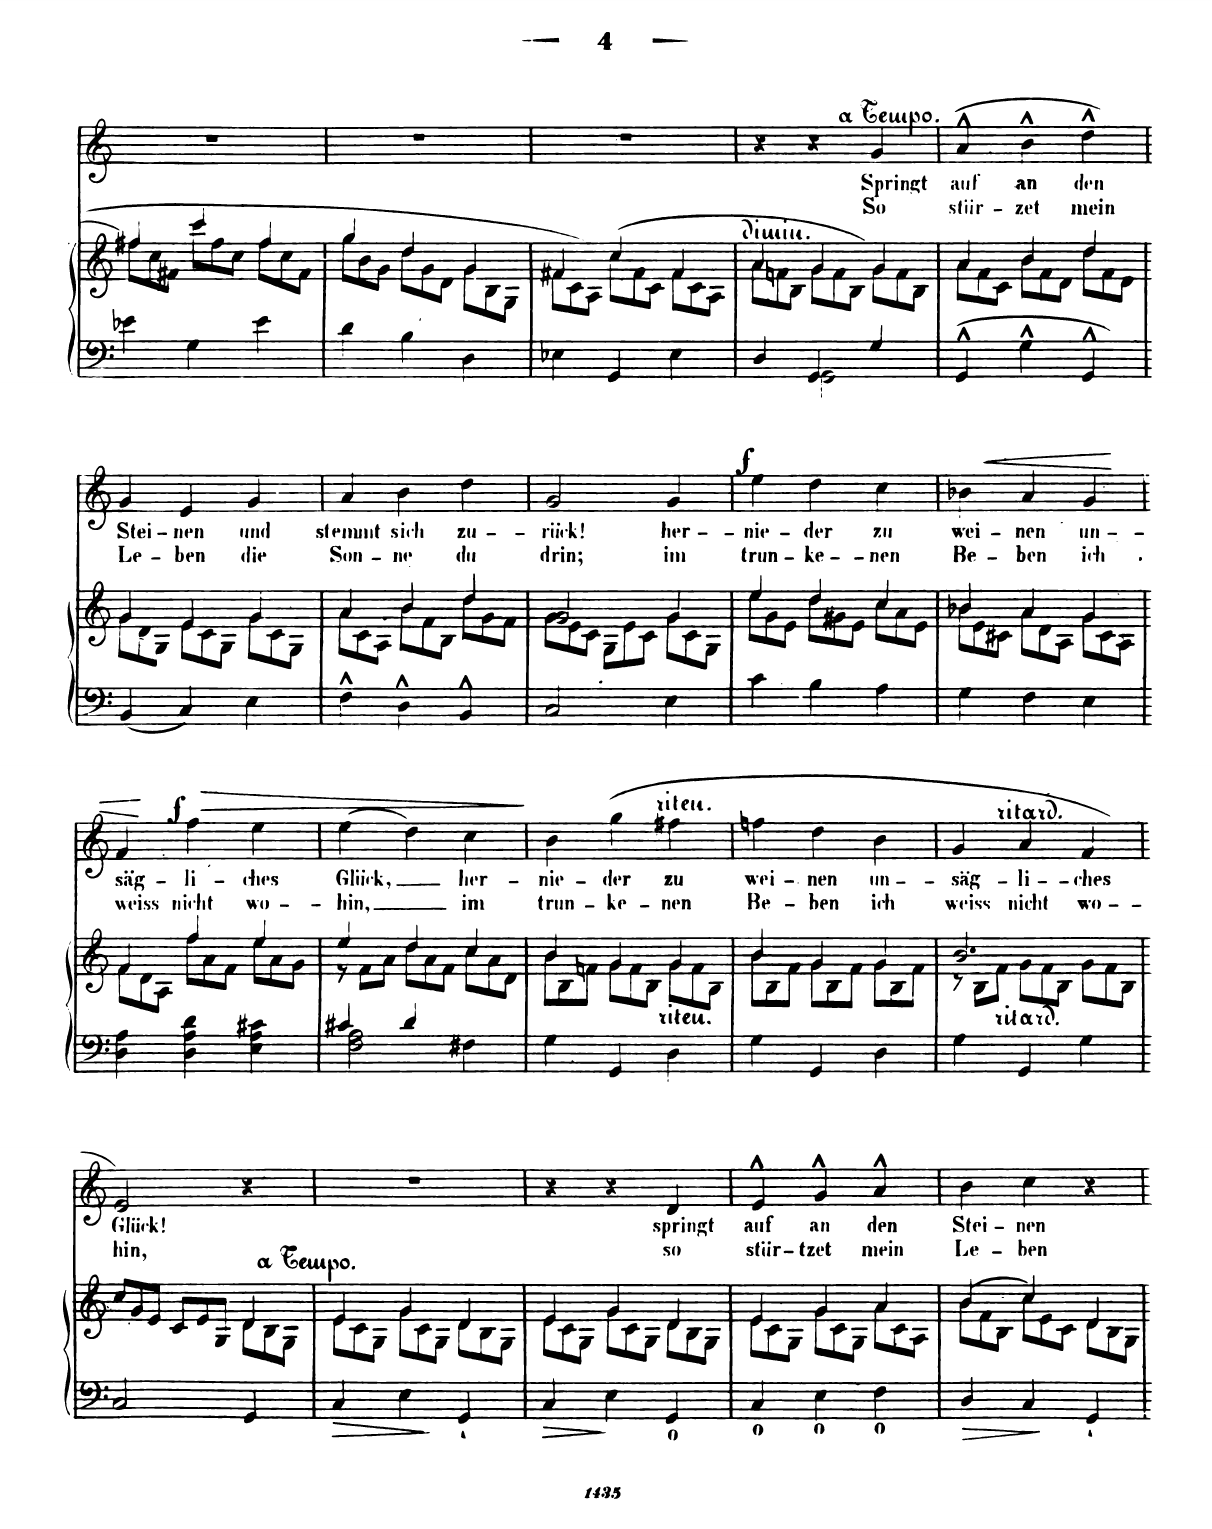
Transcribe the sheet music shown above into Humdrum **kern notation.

**kern	**kern	**kern	**text	**text	**dynam
*part2	*part2	*part1	*part1	*part1	*part1
*staff3	*staff2	*staff1	*staff1	*staff1	*staff1
*I"Pianoforte	*	*I"Singstimme Voice	*	*	*
*I'Pno	*	*	*	*	*
*clefF4	*clefG2	*clefG2	*	*	*
*k[]	*k[]	*k[]	*	*	*
*M3/4	*M3/4	*M3/4	*	*	*
=42	=42	=42	=42	=42	=42
*	*^	*	*	*	*
*	*	*Xtuplet	*	*	*	*
4e-X\	(4ff#X/	12ff#\L	2.r	.	.	.
.	.	12cc\	.	.	.	.
.	.	12f#X\J	.	.	.	.
4G\	4ccc/	12ccc\L	.	.	.	.
.	.	12ff#\	.	.	.	.
.	.	12cc\J	.	.	.	.
4e-\	4ff#/	12ff#\L	.	.	.	.
.	.	12cc\	.	.	.	.
.	.	12f#\J	.	.	.	.
=43	=43	=43	=43	=43	=43	=43
4d\	4gg/	12gg\L	2.r	.	.	.
.	.	12b\	.	.	.	.
.	.	12g\J	.	.	.	.
4B\	4dd/	12dd\L	.	.	.	.
.	.	12g\	.	.	.	.
.	.	12d\J	.	.	.	.
4D\	4g/	12g\L	.	.	.	.
.	.	12B\	.	.	.	.
.	.	12G\J	.	.	.	.
=44	=44	=44	=44	=44	=44	=44
4E-X\	4f#X/	12f#\L	2.r	.	.	.
.	.	12c\	.	.	.	.
.	.	12A\J)	.	.	.	.
4GG/	(4cc/	12cc\L	.	.	.	.
.	.	12f#\	.	.	.	.
.	.	12c\J	.	.	.	.
4E-\	4f#/	12f#\L	.	.	.	.
.	.	12c\	.	.	.	.
.	.	12A\J	.	.	.	.
=45	=45	=45	=45	=45	=45	=45
*^	*	*	*	*	*	*
!	!	!LO:TX:b:i:t=dim.	!	!	!	!	!
4D\	4ryy	4a/	12a\L	4r	.	.	.
.	.	.	12fn\	.	.	.	.
.	.	.	12B\J	.	.	.	.
4GG/	2GG\	4g/	12g\L	4r	.	.	.
.	.	.	12f\	.	.	.	.
.	.	.	12B\J	.	.	.	.
!	!	!	!	!LO:TX:a:B:t=a Tempo	!	!	!
4G/	.	4g/)	12g\L	4g/	Springt	So	.
.	.	.	12f\	.	.	.	.
.	.	.	12B\J	.	.	.	.
*v	*v	*	*	*	*	*	*
=46	=46	=46	=46	=46	=46	=46
4GG^^/	4a/	12a\L	(4a^^/	auf	stür-	.
.	.	12f\	.	.	.	.
.	.	12c\J	.	.	.	.
4G^^\	4b/	12b\L	4b^^\	an	-zet	.
.	.	12f\	.	.	.	.
.	.	12d\J	.	.	.	.
4GG^^/	4dd/	12dd\L	4dd^^\)	den	mein	.
.	.	12f\	.	.	.	.
.	.	12e\J	.	.	.	.
=47	=47	=47	=47	=47	=47	=47
4BB/	4g/	12g\L	4g/	Stei-	Le-	.
.	.	12d\	.	.	.	.
.	.	12G\J	.	.	.	.
4C/	4e/	12e\L	4e/	-nen	-ben	.
.	.	12c\	.	.	.	.
.	.	12G\J	.	.	.	.
4E\	4g/	12g\L	4g/	und	die	.
.	.	12c\	.	.	.	.
.	.	12G\J	.	.	.	.
=48	=48	=48	=48	=48	=48	=48
4F^^\	4a/	12a\L	4a/	stemmt	Son-	.
.	.	12c\	.	.	.	.
.	.	12A\J	.	.	.	.
4D^^\	4b/	12b\L	4b\	sich	-ne	.
.	.	12f\	.	.	.	.
.	.	12B\J	.	.	.	.
4BB^^/	4dd/	12dd\L	4dd\	zu-	du	.
.	.	12g\	.	.	.	.
.	.	12f\J	.	.	.	.
=49	=49	=49	=49	=49	=49	=49
2C/	2g/	12g\L	2g/	-rück!	drin;	.
.	.	12e\	.	.	.	.
.	.	12c\J	.	.	.	.
.	.	12G\L	.	.	.	.
.	.	12e\	.	.	.	.
.	.	12c\J	.	.	.	.
4E\	4g/	12g\L	4g/	her-	im	.
.	.	12c\	.	.	.	.
.	.	12G\J	.	.	.	.
=50	=50	=50	=50	=50	=50	=50
!	!	!	!	!	!	!LO:DY:a
4c\	4ee/	12ee\L	4ee\	-nie-	trun-	f
.	.	12g\	.	.	.	.
.	.	12e\J	.	.	.	.
4B\	4dd/	12dd\L	4dd\	-der	-ke-	.
.	.	12g#X\	.	.	.	.
.	.	12e\J	.	.	.	.
4A\	4cc/	12cc\L	4cc\	zu	-nen	.
.	.	12a\	.	.	.	.
.	.	12e\J	.	.	.	.
=51	=51	=51	=51	=51	=51	=51
!	!	!	!	!	!	!LO:HP:b
4G\	4b-X/	12b-\L	4b-X\	wei-	Be-	<
.	.	12e\	.	.	.	.
.	.	12c#X\J	.	.	.	.
4F\	4a/	12a\L	4a/	-nen	-ben	.
.	.	12d\	.	.	.	.
.	.	12A\J	.	.	.	.
4E\	4g/	12g\L	4g/	un-	ich	.
.	.	12c#\	.	.	.	.
.	.	12A\J	.	.	.	.
=52	=52	=52	=52	=52	=52	=52
4D\ 4A\	4f/	12f\L	4f/	-säg-	weiss	.
.	.	12d\	.	.	.	.
.	.	12A\J	.	.	.	.
!	!	!	!	!	!	!LO:HP:n=1:b
!	!	!	!	!	!	!LO:DY:n=1:a
4D\ 4A\ 4d\	4ff/	12ff\L	4ff\	-li-	nicht	[ > f
.	.	12a\	.	.	.	.
.	.	12f\J	.	.	.	.
4E\ 4A\ 4c#X\	4ee/	12ee\L	4ee\	-ches	wo-	.
.	.	12a\	.	.	.	.
.	.	12g\J	.	.	.	.
=53	=53	=53	=53	=53	=53	=53
*^	*	*	*	*	*	*
4c#X/	2F\ 2A\	4ee/	12r	(4ee\	Glück,	-hin,	.
.	.	.	12f\L	.	.	.	.
.	.	.	12a\J	.	.	.	.
4d/	.	4dd/	12dd\L	4dd\)	.	.	.
.	.	.	12a\	.	.	.	.
.	.	.	12f\J	.	.	.	.
4F#X\	4ryy	4cc/	12cc\L	4cc\	her-	im	.
.	.	.	12a\	.	.	.	.
.	.	.	12d\J	.	.	.	.
*v	*v	*	*	*	*	*	*
*	*v	*v	*	*	*	*
.	.	.	.	.	]
=54	=54	=54	=54	=54	=54
*	*^	*	*	*	*
4G\	4b/	12b\L	4b\	-nie-	trun-	.
.	.	12B\	.	.	.	.
.	.	12fn\J	.	.	.	.
4GG/	4g/	12g\L	(4gg\	-der	-ke-	.
.	.	12f\	.	.	.	.
.	.	12B\J	.	.	.	.
!	!	!	!LO:TX:a:B:t=riten.	!	!	!
!	!LO:TX:b:B:t=riten.	!	!	!	!	!
4D\	4g/	12g\L	4ff#X\	zu	-nen	.
.	.	12f\	.	.	.	.
.	.	12B\J	.	.	.	.
=55	=55	=55	=55	=55	=55	=55
4G\	4b/	12b\L	4ffn\	wei-	Be-	.
.	.	12B\	.	.	.	.
.	.	12f\J	.	.	.	.
4GG/	4g/	12g\L	4dd\	-nen	-ben	.
.	.	12B\	.	.	.	.
.	.	12f\J	.	.	.	.
4D\	4g/	12g\L	4b\	un-	ich	.
.	.	12B\	.	.	.	.
.	.	12f\J	.	.	.	.
=56	=56	=56	=56	=56	=56	=56
4G\	2.b/	12r	4g/	-säg-	weiss	.
.	.	12B\L	.	.	.	.
.	.	12f\J	.	.	.	.
!	!	!	!LO:TX:a:B:t=ritard.	!	!	!
!	!	!LO:TX:b:B:t=ritard.	!	!	!	!
4GG/	.	12g\L	4a/	-li-	nicht	.
.	.	12f\	.	.	.	.
.	.	12B\J	.	.	.	.
4G\	.	12g\L	4f/	-ches	wo-	.
.	.	12f\	.	.	.	.
.	.	12B\J	.	.	.	.
=57	=57	=57	=57	=57	=57	=57
2C/	12cc/L	2ryy	2e/)	Glück!	-hin,	.
.	12g/	.	.	.	.	.
.	12e/J	.	.	.	.	.
.	12c/L	.	.	.	.	.
.	12e/	.	.	.	.	.
.	12G/J	.	.	.	.	.
!	!	!	!LO:TX:b:B:t=a tempo	!	!	!
4GG/	12d/L	4d\	4r	.	.	.
.	12B/	.	.	.	.	.
.	12G/J	.	.	.	.	.
=58	=58	=58	=58	=58	=58	=58
4C/	4e/	12e\L	2.r	.	.	.
.	.	12c\	.	.	.	.
.	.	12G\J	.	.	.	.
4E\	4g/	12g\L	.	.	.	.
.	.	12c\	.	.	.	.
.	.	12G\J	.	.	.	.
4GG`/	4d/	12d\L	.	.	.	.
.	.	12B\	.	.	.	.
.	.	12G\J	.	.	.	.
=59	=59	=59	=59	=59	=59	=59
4C/	4e/	12e\L	4r	.	.	.
.	.	12c\	.	.	.	.
.	.	12G\J	.	.	.	.
4E\	4g/	12g\L	4r	.	.	.
.	.	12c\	.	.	.	.
.	.	12G\J	.	.	.	.
4GG</	4d/	12d\L	4d/	springt	so	.
.	.	12B\	.	.	.	.
.	.	12G\J	.	.	.	.
=60	=60	=60	=60	=60	=60	=60
4C</	4e/	12e\L	4e^^/	auf	stür-	.
.	.	12c\	.	.	.	.
.	.	12G\J	.	.	.	.
4E<\	4g/	12g\L	4g^^/	an	-tzet	.
.	.	12c\	.	.	.	.
.	.	12G\J	.	.	.	.
4F<\	4a/	12a\L	4a^^/	den	mein	.
.	.	12c\	.	.	.	.
.	.	12A\J	.	.	.	.
=61	=61	=61	=61	=61	=61	=61
4D/	(4b/	12b\L	4b\	Stei-	Le-	.
.	.	12f\	.	.	.	.
.	.	12B\J	.	.	.	.
4C/	4cc/)	12cc\L	4cc\	-nen	-ben	.
.	.	12e\	.	.	.	.
.	.	12c\J	.	.	.	.
4GG`/	4d/	12d\L	4r	.	.	.
.	.	12B\	.	.	.	.
.	.	12G\J	.	.	.	.
*	*v	*v	*	*	*	*
=	=	=	=	=	=
*-	*-	*-	*-	*-	*-
